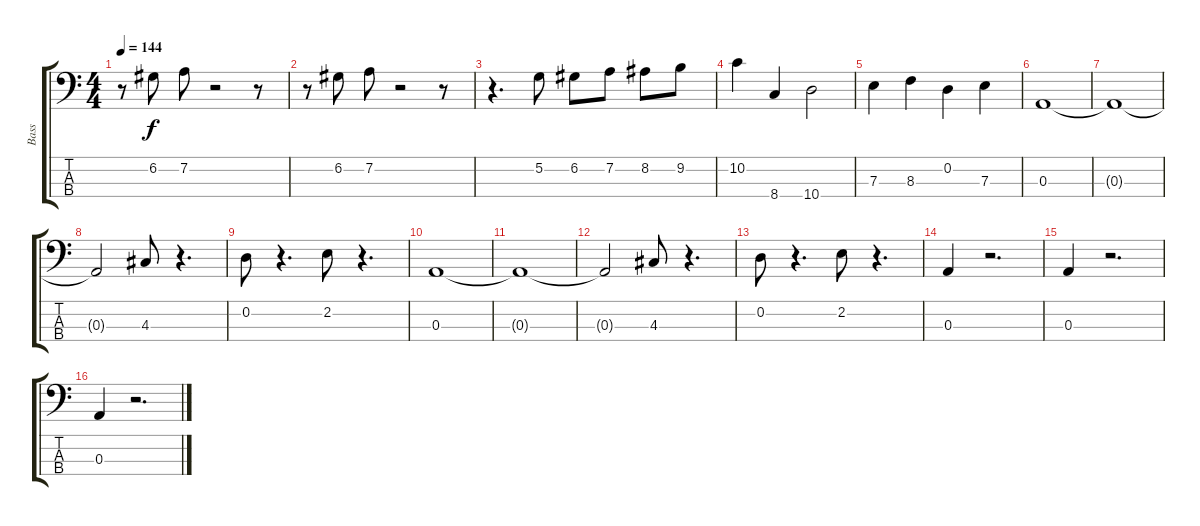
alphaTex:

\track ("Bass" "Bass") {instrument fretlessbass}
\staff {score tabs}
\tuning (G2 D2 A1 E1) {hide}
\ts (4 4)
\tempo 144
\clef f4
\ks c
r.8{dy f} 6.2.8 7.2.8 r.2 r.8 |
r.8 6.2.8 7.2.8 r.2 r.8 |
r.4{d} 5.2.8 6.2.8 7.2.8 8.2.8 9.2.8 |
10.2.4 8.4.4 10.4.2 |
7.3.4 8.3.4 0.2.4 7.3.4 |
0.3.1 |
0.3{t}.1 |
0.3{t}.2 4.3.8 r.4{d} |
0.2.8 r.4{d} 2.2.8 r.4{d} |
0.3.1 |
0.3{t}.1 |
0.3{t}.2 4.3.8 r.4{d} |
0.2.8 r.4{d} 2.2.8 r.4{d} |
0.3.4 r.2{d} |
0.3.4 r.2{d} |
0.3.4 r.2{d}
